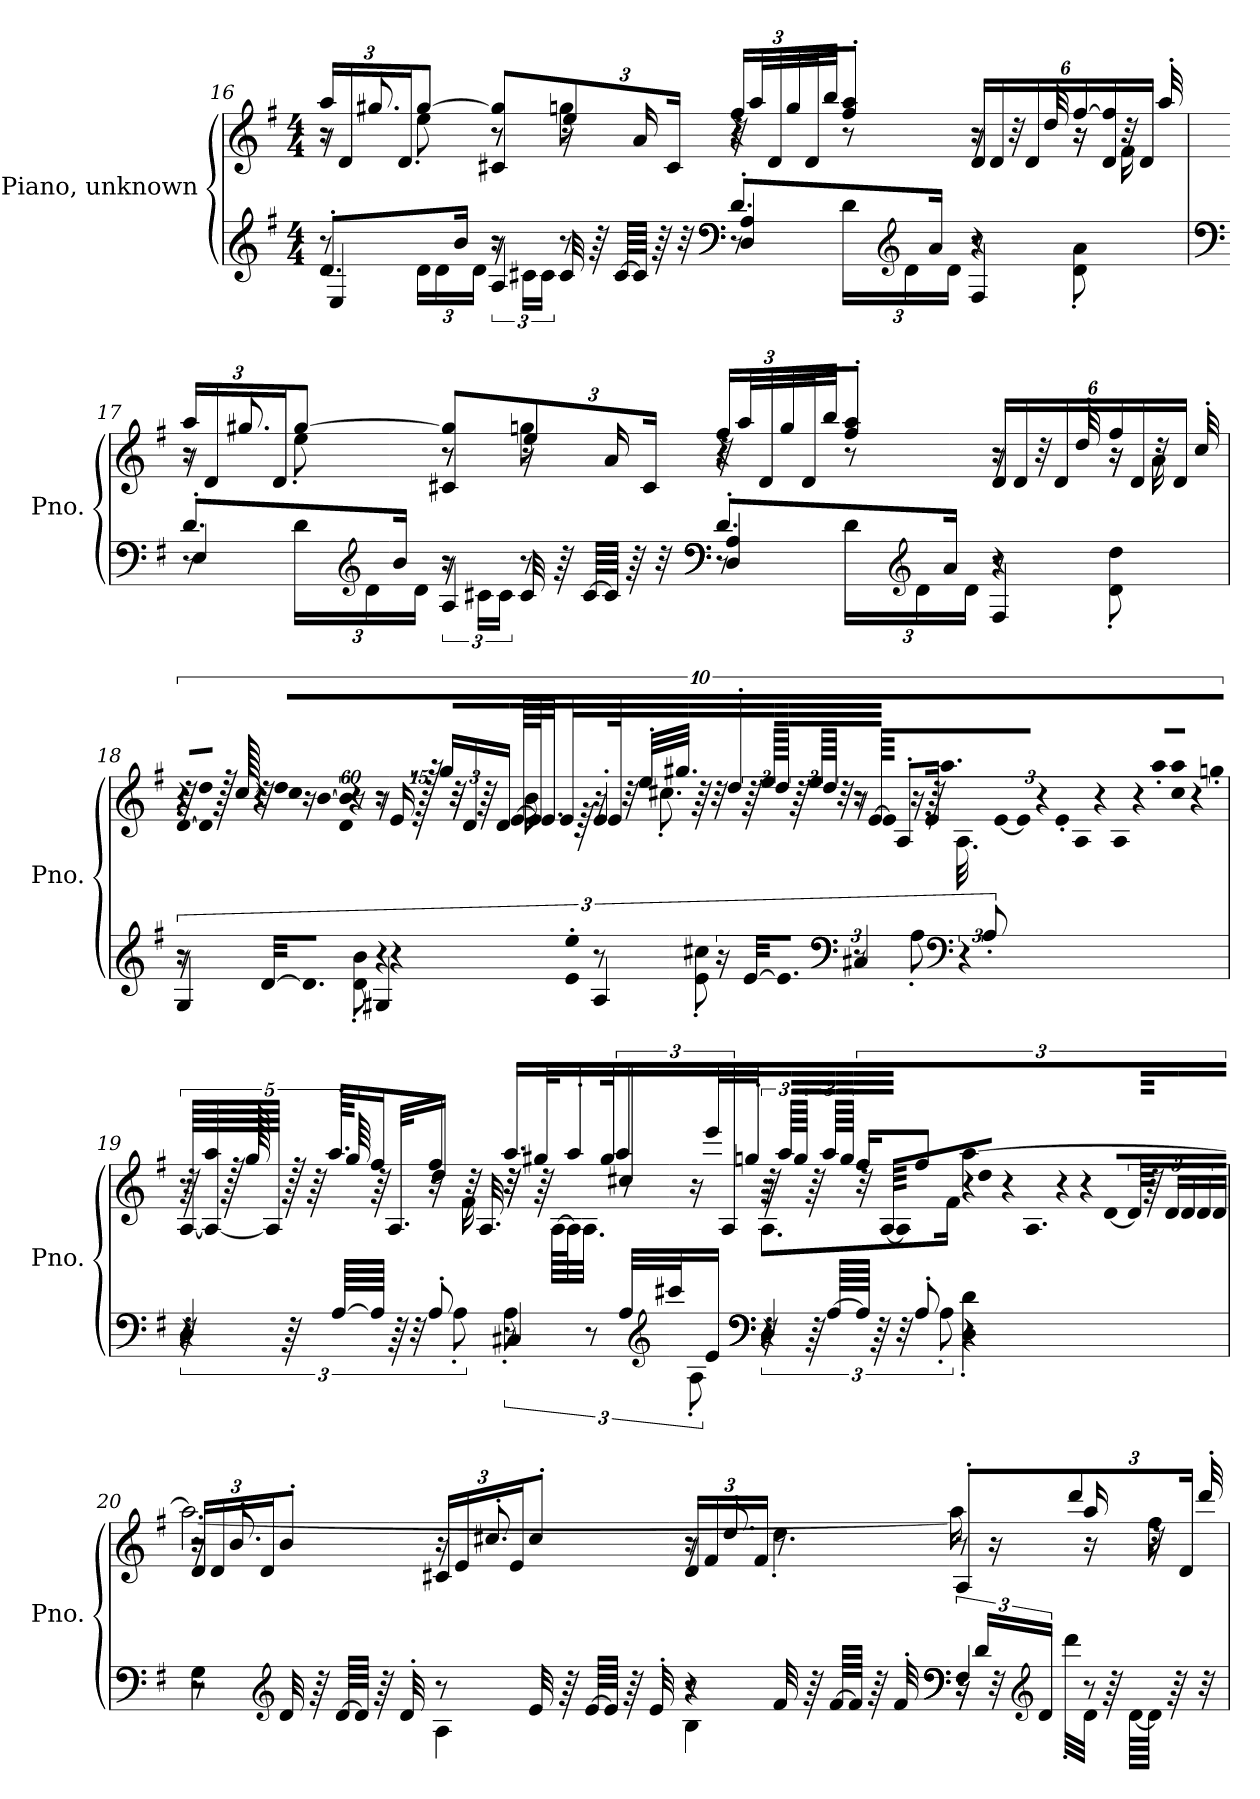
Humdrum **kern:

**kern	**kern
*part1	*part1
*staff2	*staff1
*I"Piano, unknown	*
*I'Pno.	*
!!LO:LB:g=z
*clefG2	*clefG2
*k[f#]	*k[f#]
*M4/4	*M4/4
=16	=16
*^	*^
*	*^	*	*^
*	*	*	*	*	*Xbrackettup
8.d'/L	8r	4E/	16r	8r	24aa/LL
.	.	.	.	.	24d/
.	.	.	8.gg#X'/	.	.
.	.	.	.	.	24d/J
*	*Xbrackettup	*	*	*	*
.	24d\LL	.	.	8ee'\	[8gg#/J
.	24d\	.	.	.	.
16b/Jk	.	.	.	.	.
.	24d\JJ	.	.	.	.
*	*brackettup	*	*	*	*
8r	24r	4A/	8r	8r	8c#X/ 8gg#/]L
.	24c#X\LL	.	.	.	.
.	24c#\JJ	.	.	.	.
32c#/	8r	.	16r	8ggn\	12ee/
64r	.	.	.	.	.
[64c#/LLLL	.	.	.	.	.
64c#/JJJJ]	.	.	16a/	.	.
64r	.	.	.	.	.
.	.	.	.	.	24c#/Jk
32r	.	.	.	.	.
*clefF4	*	*	*	*	*
8.d'/L	8r	4D/ 4A/	32r	4r	24ff#/LL
.	.	.	32aa/LLL	.	.
.	.	.	.	.	24d/
.	.	.	32gg/	.	.
.	.	.	.	.	24d/J
.	.	.	32bb/JJJ	.	.
*	*Xbrackettup	*	*	*	*
.	24d\LL	.	8r	.	8ff#/' 8aa/'J
*clefG2	*	*	*	*	*
.	24d\	.	.	.	.
16a/Jk	.	.	.	.	.
.	24d\JJ	.	.	.	.
4r	8r	4F#/	16r	8r	24d/LL
.	.	.	.	.	24d/
.	.	.	32r	.	.
.	.	.	.	.	24d/
.	.	.	32dd/	.	.
.	8d\' 8a\'	.	16r	16r	[24ff#/
.	.	.	.	.	24d/ 24ff#/]
.	.	.	32r	16f#\	.
.	.	.	.	.	24d/JJ
.	.	.	32aa'/	.	.
!!LO:LB:g=z	!!	!!
=17	=17	=17	=17	=17	=17
*clefF4	*	*	*	*	*
8.d'/L	8r	4E/	16r	8r	24aa/LL
.	.	.	.	.	24d/
.	.	.	8.gg#X'/	.	.
.	.	.	.	.	24d/J
.	24d\LL	.	.	8ee'\	[8gg#/J
*clefG2	*	*	*	*	*
.	24d\	.	.	.	.
16b/Jk	.	.	.	.	.
.	24d\JJ	.	.	.	.
*	*brackettup	*	*	*	*
8r	24r	4A/	8r	8r	8c#X/ 8gg#/]L
.	24c#X\LL	.	.	.	.
.	24c#\JJ	.	.	.	.
32c#/	8r	.	16r	8ggn\	12ee/
64r	.	.	.	.	.
[64c#/LLLL	.	.	.	.	.
64c#/JJJJ]	.	.	16a/	.	.
64r	.	.	.	.	.
.	.	.	.	.	24c#/Jk
32r	.	.	.	.	.
*clefF4	*	*	*	*	*
8.d'/L	8r	4D/ 4A/	32r	4r	24ff#/LL
.	.	.	32aa/LLL	.	.
.	.	.	.	.	24d/
.	.	.	32gg/	.	.
.	.	.	.	.	24d/J
.	.	.	32bb/JJJ	.	.
*	*Xbrackettup	*	*	*	*
.	24d\LL	.	8r	.	8ff#/' 8aa/'J
*clefG2	*	*	*	*	*
.	24d\	.	.	.	.
16a/Jk	.	.	.	.	.
.	24d\JJ	.	.	.	.
4r	8r	4F#/	16r	8r	24d/LL
.	.	.	.	.	24d/
.	.	.	32r	.	.
.	.	.	.	.	24d/
.	.	.	32dd'/	.	.
.	8d\' 8dd\'	.	16r	16r	24ff#/
.	.	.	.	.	24d/
.	.	.	32r	16a\	.
.	.	.	.	.	24d/JJ
.	.	.	32cc'/	.	.
!!LO:LB:g=z	!!	!!
=18	=18	=18	=18	=18	=18
*brackettup	*	*	*brackettup	*	*
!	!	!	!LO:N:vis=64	!	!
24r	8r	4G/	[640%9d/LLLL	4r	64r
!	!	!	!LO:N:vis=64	!	!
.	.	.	640%9d/] 640%9dd/JJJJ	.	.
.	.	.	.	.	128r
.	.	.	.	.	128cc/
!	!	!	!LO:N:vis=64	!	!
.	.	.	640%9r	.	.
.	.	.	.	.	32r
[48d/KKL	.	.	.	.	.
!	!	!	!LO:N:vis=64	!	!
.	.	.	640%9dd/LLLL	.	.
!	!	!	!LO:N:vis=64	!	!
.	.	.	640%9cc/	.	.
8.d/J]	.	.	.	.	16r
!	!	!	!LO:N:vis=64	!	!
.	.	.	[640%9b/J	.	.
!	!	!	!LO:N:vis=32	!	!
.	.	.	1920%53d/ 1920%53b/]JJJ	.	.
.	.	.	384%5r	.	.
.	8d\' 8b\'	.	960r	.	8r
*	*	*	*Xbrackettup	*	*
.	.	.	24gg/LL	.	.
.	.	.	24d/	.	.
.	.	.	24d/JJ	.	.
8r	4r	4G#X/	.	8r	16r
.	.	.	32e/	.	.
.	.	.	64r	.	.
.	.	.	64e/	.	.
.	.	.	.	.	16e/
.	.	.	32r	.	.
.	.	.	32ee'/LLL	.	.
8e/' 8ee/'	.	.	.	16r	32r
.	.	.	32.gg#X/JJJ	.	.
.	.	.	.	.	64r
.	.	.	.	.	[64e/LLLL
.	.	.	64r	.	.
.	.	.	.	16b\	64e/J]
.	.	.	32r	.	.
.	.	.	.	.	32.e/JJJ
.	.	.	32dd'/	.	.
24r	8r	4A/	.	16r	4e'/
*	*	*	*brackettup	*	*
.	.	.	96r	.	.
.	.	.	96ee/LLLL	.	.
.	.	.	96dd/JJJJ	.	.
.	.	.	96r	.	.
[48e/KKL	.	.	.	.	.
.	.	.	96ee/LLLL	.	.
.	.	.	96dd/JJJJ	.	.
8.e/J]	.	.	.	8.cc#X'\	.
.	.	.	48r	.	.
.	.	.	[96e/KLLL	.	.
.	.	.	32e/]	.	.
.	8e\' 8cc#X\'	.	.	.	.
.	.	.	32.aa/	.	.
.	.	.	[64e/L	.	.
.	.	.	64e/JJJJ]	.	.
.	.	.	64r	.	.
.	.	.	32e'/	.	.
*clefF4	*	*	*	*	*
6r	8r	4C#X/	.	8r	16r
.	.	.	32A/	.	.
.	.	.	64r	.	.
.	.	.	64A/	.	.
.	.	.	.	.	8A'/L
.	.	.	32r	.	.
.	.	.	32aa'/KLL	.	.
.	8A'\	.	.	16r	.
.	.	.	16cc#/ 16aa/JJ	.	.
12A'/	.	.	.	.	.
.	.	.	.	64r	16e/Jk
.	.	.	32r	.	.
.	.	.	.	32.A\	.
.	.	.	32ggn'/	.	.
960ryy	960ryy	960ryy	.	960ryy	960ryy
!!LO:PB:g=z	!!	!!
=19	=19	=19	=19	=19	=19
32r	6r	4D/	64r	[80A/LLLL	8r
.	.	.	.	80A/_ 80aa/	.
.	.	.	128r	.	.
.	.	.	128gg/	.	.
.	.	.	.	80A/JJJJ]	.
64r	.	.	128r	.	.
.	.	.	.	80r	.
.	.	.	64.aa'/KKLL	.	.
[64A/LLLL	.	.	.	.	.
.	.	.	.	80gg/	.
64A/JJJJ]	.	.	16ff#/J	64r	.
64r	.	.	.	32.A/KLL	.
32r	.	.	.	.	.
8A'/	.	.	8ff#/J	16dd/JJ	16r
.	12A'\	.	.	.	.
.	.	.	.	64r	16f#\
.	.	.	.	32.A/	.
8r	12A'\	4C#X/	32r	16.aa'/LL	32r
.	.	.	32gg#X/KLL	.	64r
.	.	.	.	.	[64A\LLLL
.	.	.	16aa'/	.	64A\J]
.	.	.	.	.	32.A\JJJ
.	12r	.	.	.	.
.	.	.	.	32gg#/K	.
32A/LLL	.	.	16cc#X/	24aa/JJ	8r
*clefG2	*	*	*	*	*
32ccc#X/J	.	.	.	.	.
.	12A'\	.	.	24r	.
16e/JJ	.	.	32eee/L	.	.
.	.	.	.	24A/	.
.	.	.	32ggn'/JJJ	.	.
*clefF4	*	*	*	*	*
32r	6r	4D/	16r	96r	8.A'\L
.	.	.	.	96aa/LLLL	.
.	.	.	.	96gg/JJJJ	.
64r	.	.	.	96r	.
.	.	.	.	96aa/LLLL	.
[64A/LLLL	.	.	.	.	.
.	.	.	.	96gg/JJJJ	.
64A/JJJJ]	.	.	16ff#/KL	48r	.
64r	.	.	.	.	.
.	.	.	.	[96A/KLLL	.
32r	.	.	.	32A/J]	.
8A'/	.	.	8ff#/J	16dd/JJ	.
.	12A'\	.	.	.	.
.	.	.	.	64r	16f#\Jk
.	.	.	.	32.A/	.
4r	4D\' 4d\'	4r	4r	32r	[4aa\
.	.	.	.	64r	.
.	.	.	.	[64d/LLLL	.
.	.	.	.	96d/JJJJ]	.
.	.	.	.	96r	.
.	.	.	.	24d/LL	.
*	*	*	*	*Xbrackettup	*
.	.	.	.	24d/	.
.	.	.	.	24d/	.
.	.	.	.	24d/JJ	.
!!LO:LB:g=z
=20	=20	=20	=20	=20	=20
*	*	*	*	*	*^
8r	4G\	2r	16r	2r	24d/LL	2.aa\_
.	.	.	.	.	24d/	.
.	.	.	8.b'/	.	.	.
.	.	.	.	.	24d/J	.
*clefG2	*	*	*	*	*	*
32d/	.	.	.	.	8b'/J	.
64r	.	.	.	.	.	.
[64d/LLLL	.	.	.	.	.	.
64d/JJJJ]	.	.	.	.	.	.
64r	.	.	.	.	.	.
32d'/	.	.	.	.	.	.
8r	4A\	.	16r	.	24c#X/LL	.
.	.	.	.	.	24e/	.
.	.	.	8.cc#X'/	.	.	.
.	.	.	.	.	24e/J	.
32e/	.	.	.	.	8cc#'/J	.
64r	.	.	.	.	.	.
[64e/LLLL	.	.	.	.	.	.
64e/JJJJ]	.	.	.	.	.	.
64r	.	.	.	.	.	.
32e'/	.	.	.	.	.	.
8r	4B\	4r	16r	8r	24d/LL	.
.	.	.	.	.	24f#/	.
.	.	.	8.dd'/	.	.	.
.	.	.	.	.	24f#/JJ	.
32f#/	.	.	.	4.dd'\	8r	.
64r	.	.	.	.	.	.
[64f#/LLLL	.	.	.	.	.	.
64f#/JJJJ]	.	.	.	.	.	.
64r	.	.	.	.	.	.
32f#'/	.	.	.	.	.	.
*clefF4	*	*	*	*	*	*
24r	16r	4F#/	8r	.	8A'/L	16aa\]
24d/LL	.	.	.	.	.	.
.	32r	.	.	.	.	16r
*clefG2	*	*	*	*	*	*
24d/JJ	.	.	.	.	.	.
.	32ddd'\LLL	.	.	.	.	.
8r	32d\JJJ	.	16aa/	.	12ddd/	16r
.	64r	.	.	.	.	.
.	[64d\LLLL	.	.	.	.	.
.	64d\JJJJ]	.	32r	.	.	16ff#\
.	64r	.	.	.	.	.
.	.	.	.	.	24d/Jk	.
.	32r	.	32ddd'/	.	.	.
*v	*v	*v	*	*	*	*
*	*v	*v	*v	*v
=	=
*-	*-
